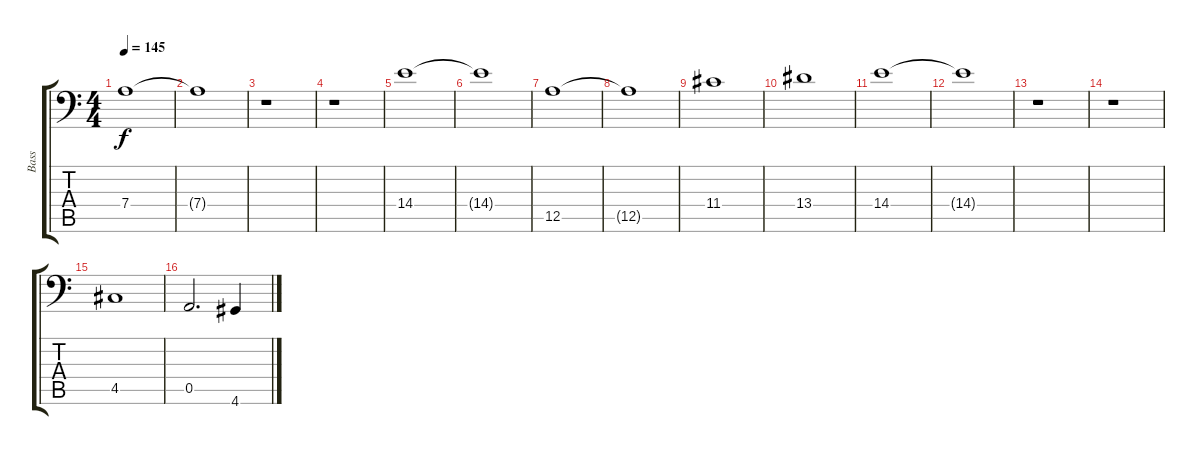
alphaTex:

\track ("Bass" "Bass") {instrument electricbassfinger}
\staff {score tabs}
\tuning (E3 B2 G2 D2 A1 E1) {hide}
\ts (4 4)
\tempo 145
\clef f4
\ks c
7.4.1{dy f} |
7.4{t}.1 |
r.1 |
r.1 |
14.4.1 |
14.4{t}.1 |
12.5.1 |
12.5{t}.1 |
11.4.1 |
13.4.1 |
14.4.1 |
14.4{t}.1 |
r.1 |
r.1 |
4.5.1 |
0.5.2{d} 4.6.4
